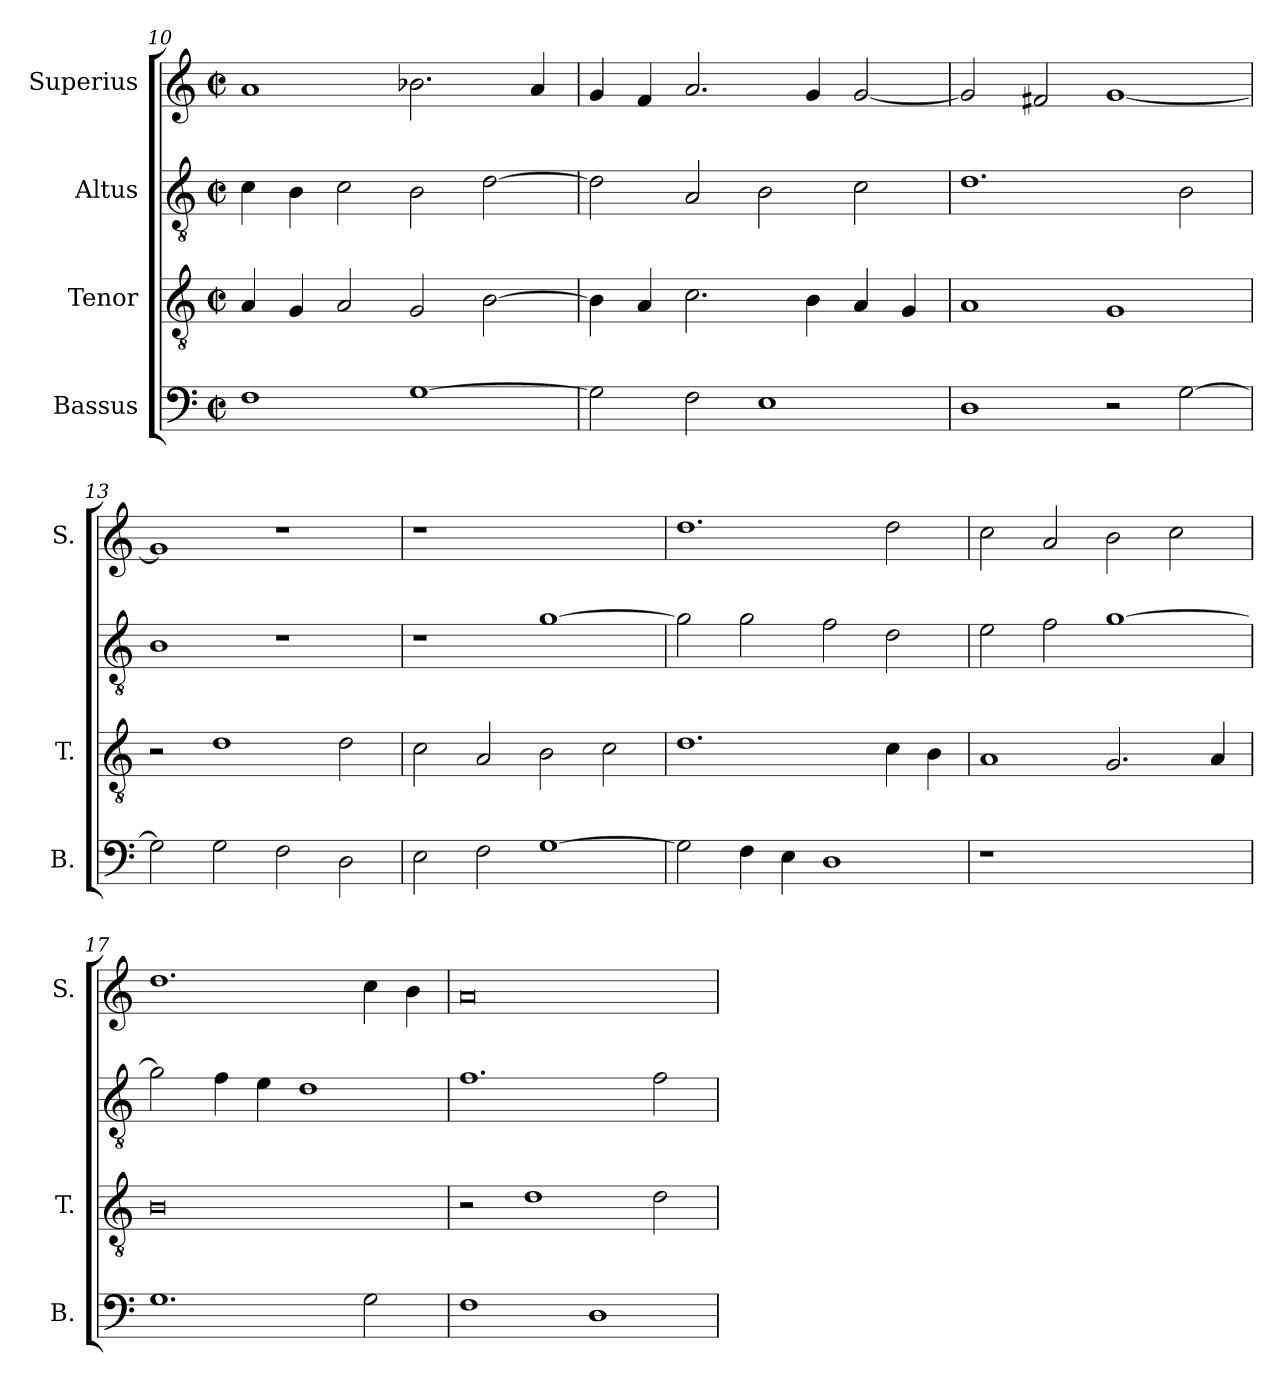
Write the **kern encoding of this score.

**kern	**kern	**kern	**kern
*part4	*part3	*part2	*part1
*staff4	*staff3	*staff2	*staff1
*I"Bassus	*I"Tenor	*I"Altus	*I"Superius
*I'B.	*I'T.	*	*I'S.
*clefF4	*clefGv2	*clefGv2	*clefG2
*	*ITrd7c12	*ITrd7c12	*
*k[]	*k[]	*k[]	*k[]
*C:	*C:	*C:	*C:
*M2/2	*M2/2	*M2/2	*M2/2
*met(c|)	*met(c|)	*met(c|)	*met(c|)
=10	=10	=10	=10
1Fi	4AAi/	4Ci\	1ai
.	4GGi/	4BBi\	.
.	2AAi/	2Ci\	.
[>1Gi	2GGi/	2BBi\	2.b-Xi\
.	[>2BBi\	[>2Di\	.
.	.	.	4ai/
!!LO:PB:g=z
=11	=11	=11	=11
2Gi\]	4BBi\]	2Di\]	4gi/
.	4AAi/	.	4fi/
2Fi\	2.Ci\	2AAi/	2.ai/
1Ei	.	2BBi\	.
.	4BBi\	.	4gi/
.	4AAi/	2Ci\	[<2gi/
.	4GGi/	.	.
=12	=12	=12	=12
1Di	1AAi	1.Di	2gi/]
.	.	.	2f#Xi/
2r	1GGi	.	[<1gi
[>2Gi\	.	2BBi\	.
=13	=13	=13	=13
2Gi\]	2r	1BBi	1gi]
2Gi\	1Di	.	.
2Fi\	.	1r	1r
2Di\	2Di\	.	.
=14	=14	=14	=14
!	!	!	!LO:N:vis=1
2Ei\	2Ci\	1r	1r
2Fi\	2AAi/	.	.
[>1Gi	2BBi\	[>1Gi	1ryy
.	2Ci\	.	.
=15	=15	=15	=15
2Gi\]	1.Di	2Gi\]	1.ddi
4Fi\	.	2Gi\	.
4Ei\	.	.	.
1Di	.	2Fi\	.
.	4Ci\	2Di\	2ddi\
.	4BBi\	.	.
!!LO:LB:g=z
=16	=16	=16	=16
!LO:N:vis=1	!	!	!
1r	1AAi	2Ei\	2cci\
.	.	2Fi\	2ai/
1ryy	2.GGi/	[>1Gi	2bi\
.	.	.	2cci\
.	4AAi/	.	.
=17	=17	=17	=17
1.Gi	0BBi	2Gi\]	1.ddi
.	.	4Fi\	.
.	.	4Ei\	.
.	.	1Di	.
2Gi\	.	.	4cci\
.	.	.	4bi\
=18	=18	=18	=18
1Fi	2r	1.Fi	0ai
.	1Di	.	.
1Di	.	.	.
.	2Di\	2Fi\	.
=	=	=	=
*-	*-	*-	*-
